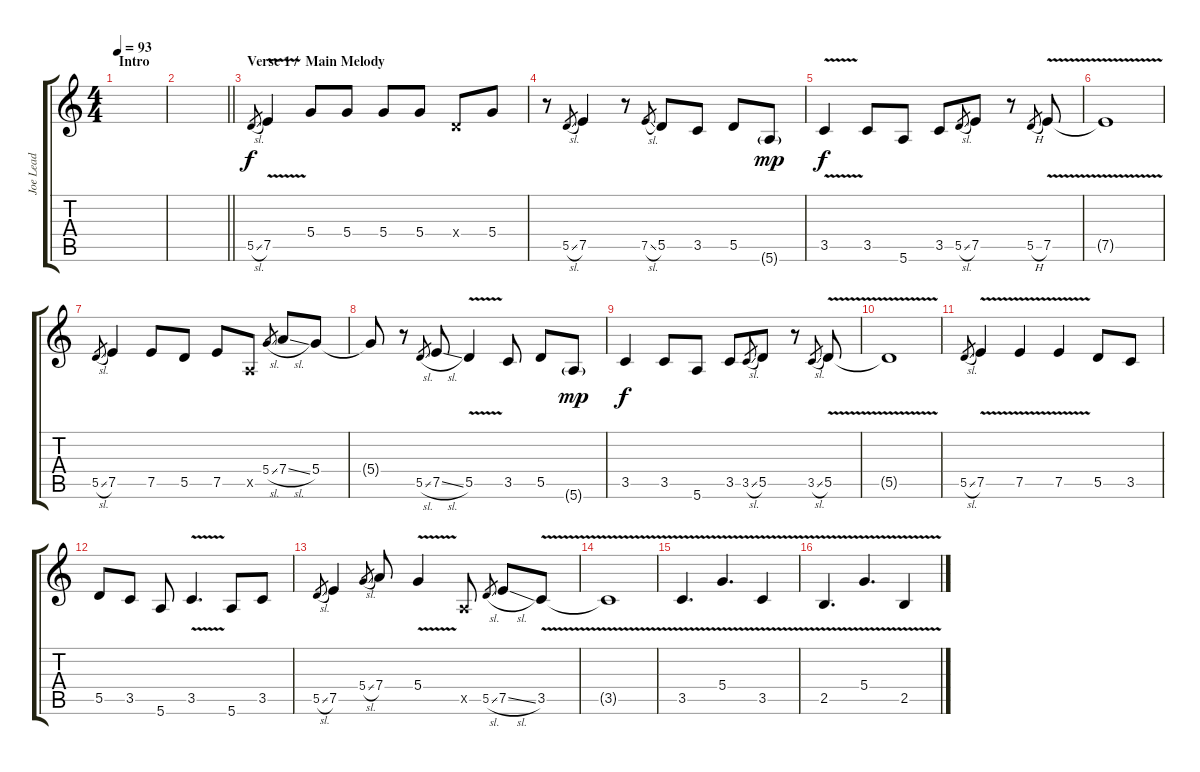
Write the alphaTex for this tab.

\track ("Joe Lead" "Joe Lead") {instrument overdrivenguitar}
\staff {score tabs}
\tuning (E4 B3 G3 D3 A2 E2) {hide}
\ts (4 4)
\section ("" "Intro")
\tempo 93
\clef g2
\ks c
|
\barLineRight lightlight
|
\section ("" "Verse 1 /  Main Melody")
5.5{sl}.8{gr} 7.5{v}.4 5.4.8 5.4.8 5.4.8 5.4.8 0.4{x}.8 5.4.8 |
r.8 5.5{sl}.8{gr} 7.5.4 r.8 7.5{sl}.8{gr} 5.5.8 3.5.8 5.5.8 5.6{g}.8{dy mp} |
3.5{v}.4{dy f} 3.5.8 5.6.8 3.5.8 5.5{sl}.8{gr} 7.5.8 r.8 5.5{h}.8{gr} 7.5{v}.8 |
7.5{t}.1 |
5.5{sl}.8{gr} 7.5.4 7.5.8 5.5.8 7.5.8 0.5{x}.8 5.4{sl}.8{gr} 7.4{sl}.8 5.4.8 |
5.4{t}.8 r.8 5.5{sl}.8{gr} 7.5{sl}.8 5.5{v}.4 3.5.8 5.5.8 5.6{g}.8{dy mp} |
3.5.4{dy f} 3.5.8 5.6.8 3.5.8 3.5{sl}.8{gr} 5.5.8 r.8 3.5{sl}.8{gr} 5.5{v}.8 |
5.5{t}.1 |
5.5{sl}.8{gr} 7.5{v}.4 7.5{v}.4 7.5{v}.4 5.5.8 3.5.8 |
5.5.8 3.5.8 5.6.8 3.5{v}.4{d} 5.6.8 3.5.8 |
5.5{sl}.8{gr} 7.5.4 5.4{sl}.8{gr} 7.4.8 5.4{v}.4 0.5{x}.8 5.5{sl}.8{gr} 7.5{sl}.8 3.5{v}.8 |
3.5{t}.1 |
3.5{v}.4{d} 5.4{v}.4{d} 3.5{v}.4 |
2.5{v}.4{d} 5.4{v}.4{d} 2.5{v}.4
